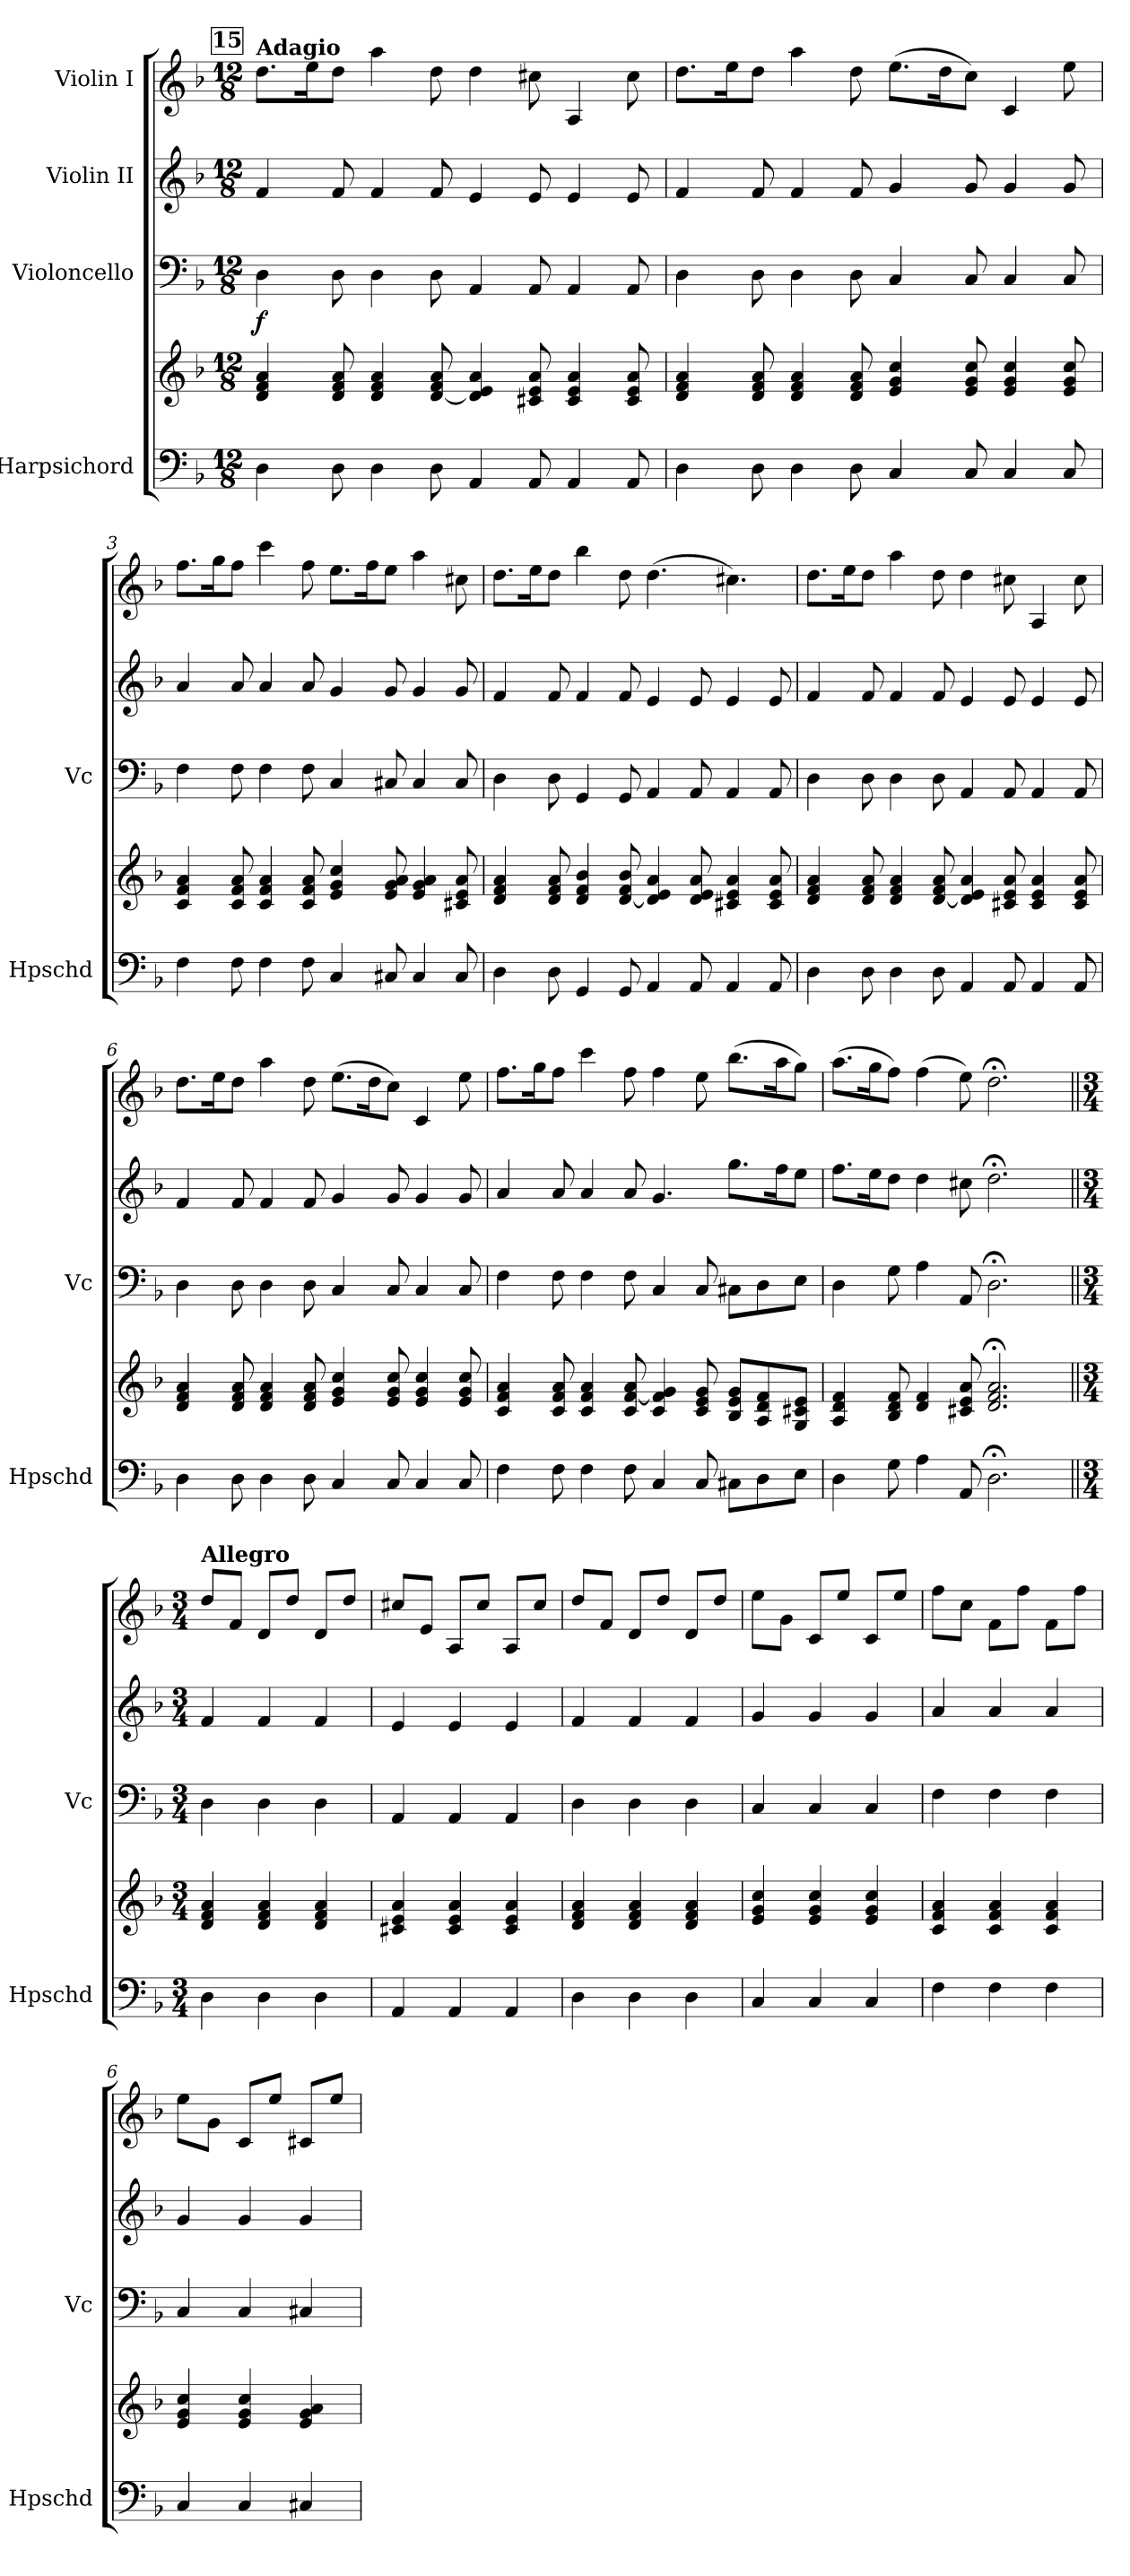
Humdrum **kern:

**kern	**kern	**kern	**dynam	**kern	**kern
*part4	*part4	*part3	*part3	*part2	*part1
*staff5	*staff4	*staff3	*staff3	*staff2	*staff1
*I"Harpsichord	*	*I"Violoncello	*	*I"Violin II	*I"Violin I
*I'Hpschd	*	*I'Vc	*	*	*
!!LO:LB:g=z
*clefF4	*clefG2	*clefF4	*	*clefG2	*clefG2
*k[b-]	*k[b-]	*k[b-]	*	*k[b-]	*k[b-]
*M12/8	*M12/8	*M12/8	*	*M12/8	*M12/8
!!LO:REH:place=s1:a:B:fs=14:t=15
=1	=1	=1	=1	=1	=1
!	!	!	!	!	!LO:TX:a:B:t=Adagio
!	!	!	!LO:DY:b	!	!
4D\	4d/ 4f/ 4a/	4D\	f	4f/	8.dd\L
.	.	.	.	.	16ee\K
8D\	8d/ 8f/ 8a/	8D\	.	8f/	8dd\J
4D\	4d/ 4f/ 4a/	4D\	.	4f/	4aa\
8D\	[8d/ 8f/ 8a/	8D\	.	8f/	8dd\
4AA/	4d/] 4e/ 4a/	4AA/	.	4e/	4dd\
8AA/	8c#X/ 8e/ 8a/	8AA/	.	8e/	8cc#X\
4AA/	4c#/ 4e/ 4a/	4AA/	.	4e/	4A/
8AA/	8c#/ 8e/ 8a/	8AA/	.	8e/	8cc#\
=2	=2	=2	=2	=2	=2
4D\	4d/ 4f/ 4a/	4D\	.	4f/	8.dd\L
.	.	.	.	.	16ee\K
8D\	8d/ 8f/ 8a/	8D\	.	8f/	8dd\J
4D\	4d/ 4f/ 4a/	4D\	.	4f/	4aa\
8D\	8d/ 8f/ 8a/	8D\	.	8f/	8dd\
4C/	4e/ 4g/ 4cc/	4C/	.	4g/	(>8.ee\L
.	.	.	.	.	16dd\K
8C/	8e/ 8g/ 8cc/	8C/	.	8g/	8cc\J)
4C/	4e/ 4g/ 4cc/	4C/	.	4g/	4c/
8C/	8e/ 8g/ 8cc/	8C/	.	8g/	8ee\
=3	=3	=3	=3	=3	=3
4F\	4c/ 4f/ 4a/	4F\	.	4a/	8.ff\L
.	.	.	.	.	16gg\K
8F\	8c/ 8f/ 8a/	8F\	.	8a/	8ff\J
4F\	4c/ 4f/ 4a/	4F\	.	4a/	4ccc\
8F\	8c/ 8f/ 8a/	8F\	.	8a/	8ff\
4C/	4e/ 4g/ 4cc/	4C/	.	4g/	8.ee\L
.	.	.	.	.	16ff\K
8C#X/	8e/ 8g/ 8a/	8C#X/	.	8g/	8ee\J
4C#/	4e/ 4g/ 4a/	4C#/	.	4g/	4aa\
8C#/	8c#X/ 8e/ 8a/	8C#/	.	8g/	8cc#X\
!!LO:LB:g=z
=4	=4	=4	=4	=4	=4
4D\	4d/ 4f/ 4a/	4D\	.	4f/	8.dd\L
.	.	.	.	.	16ee\K
8D\	8d/ 8f/ 8a/	8D\	.	8f/	8dd\J
4GG/	4d/ 4f/ 4b-/	4GG/	.	4f/	4bb-\
8GG/	[8d/ 8f/ 8b-/	8GG/	.	8f/	8dd\
4AA/	4d/] 4e/ 4a/	4AA/	.	4e/	(>4.dd\
8AA/	8d/ 8e/ 8a/	8AA/	.	8e/	.
4AA/	4c#X/ 4e/ 4a/	4AA/	.	4e/	4.cc#X\)
8AA/	8c#/ 8e/ 8a/	8AA/	.	8e/	.
=5	=5	=5	=5	=5	=5
4D\	4d/ 4f/ 4a/	4D\	.	4f/	8.dd\L
.	.	.	.	.	16ee\K
8D\	8d/ 8f/ 8a/	8D\	.	8f/	8dd\J
4D\	4d/ 4f/ 4a/	4D\	.	4f/	4aa\
8D\	[8d/ 8f/ 8a/	8D\	.	8f/	8dd\
4AA/	4d/] 4e/ 4a/	4AA/	.	4e/	4dd\
8AA/	8c#X/ 8e/ 8a/	8AA/	.	8e/	8cc#X\
4AA/	4c#/ 4e/ 4a/	4AA/	.	4e/	4A/
8AA/	8c#/ 8e/ 8a/	8AA/	.	8e/	8cc#\
=6	=6	=6	=6	=6	=6
4D\	4d/ 4f/ 4a/	4D\	.	4f/	8.dd\L
.	.	.	.	.	16ee\K
8D\	8d/ 8f/ 8a/	8D\	.	8f/	8dd\J
4D\	4d/ 4f/ 4a/	4D\	.	4f/	4aa\
8D\	8d/ 8f/ 8a/	8D\	.	8f/	8dd\
4C/	4e/ 4g/ 4cc/	4C/	.	4g/	(>8.ee\L
.	.	.	.	.	16dd\K
8C/	8e/ 8g/ 8cc/	8C/	.	8g/	8cc\J)
4C/	4e/ 4g/ 4cc/	4C/	.	4g/	4c/
8C/	8e/ 8g/ 8cc/	8C/	.	8g/	8ee\
!!LO:PB:g=z
=7	=7	=7	=7	=7	=7
4F\	4c/ 4f/ 4a/	4F\	.	4a/	8.ff\L
.	.	.	.	.	16gg\K
8F\	8c/ 8f/ 8a/	8F\	.	8a/	8ff\J
4F\	4c/ 4f/ 4a/	4F\	.	4a/	4ccc\
8F\	8c/ [8f/ 8a/	8F\	.	8a/	8ff\
4C/	4c/ 4f/] 4g/	4C/	.	4.g/	4ff\
8C/	8c/ 8e/ 8g/	8C/	.	.	8ee\
8C#X\L	8B-/ 8e/ 8g/L	8C#X\L	.	8.gg\L	(>8.bb-\L
8D\	8A/ 8d/ 8f/	8D\	.	.	.
.	.	.	.	16ff\K	16aa\K
8E\J	8G/ 8c#X/ 8e/J	8E\J	.	8ee\J	8gg\J)
=8	=8	=8	=8	=8	=8
4D\	4A/ 4d/ 4f/	4D\	.	8.ff\L	(>8.aa\L
.	.	.	.	16ee\K	16gg\K
8G\	8B-/ 8d/ 8f/	8G\	.	8dd\J	8ff\J)
4A\	4d/ 4f/	4A\	.	4dd\	(>4ff\
8AA/	8c#X/ 8e/ 8a/	8AA/	.	8cc#X\	8ee\)
2.D;<\	2.d/;< 2.f/;< 2.a/;<	2.D;<\	.	2.dd;<\	2.dd;<\
!!LO:LB:g=z
=1||	=1||	=1||	=1||	=1||	=1||
!!LO:REH:place=s1:a:B:fs=14:t=16
*M3/4	*M3/4	*M3/4	*	*M3/4	*M3/4
!	!	!	!	!	!LO:TX:a:B:t=Allegro
4D\	4d/ 4f/ 4a/	4D\	.	4f/	8dd/L
.	.	.	.	.	8f/J
4D\	4d/ 4f/ 4a/	4D\	.	4f/	8d/L
.	.	.	.	.	8dd/J
4D\	4d/ 4f/ 4a/	4D\	.	4f/	8d/L
.	.	.	.	.	8dd/J
=2	=2	=2	=2	=2	=2
4AA/	4c#X/ 4e/ 4a/	4AA/	.	4e/	8cc#X/L
.	.	.	.	.	8e/J
4AA/	4c#/ 4e/ 4a/	4AA/	.	4e/	8A/L
.	.	.	.	.	8cc#/J
4AA/	4c#/ 4e/ 4a/	4AA/	.	4e/	8A/L
.	.	.	.	.	8cc#/J
=3	=3	=3	=3	=3	=3
4D\	4d/ 4f/ 4a/	4D\	.	4f/	8dd/L
.	.	.	.	.	8f/J
4D\	4d/ 4f/ 4a/	4D\	.	4f/	8d/L
.	.	.	.	.	8dd/J
4D\	4d/ 4f/ 4a/	4D\	.	4f/	8d/L
.	.	.	.	.	8dd/J
=4	=4	=4	=4	=4	=4
4C/	4e/ 4g/ 4cc/	4C/	.	4g/	8ee\L
.	.	.	.	.	8g\J
4C/	4e/ 4g/ 4cc/	4C/	.	4g/	8c/L
.	.	.	.	.	8ee/J
4C/	4e/ 4g/ 4cc/	4C/	.	4g/	8c/L
.	.	.	.	.	8ee/J
=5	=5	=5	=5	=5	=5
4F\	4c/ 4f/ 4a/	4F\	.	4a/	8ff\L
.	.	.	.	.	8cc\J
4F\	4c/ 4f/ 4a/	4F\	.	4a/	8f\L
.	.	.	.	.	8ff\J
4F\	4c/ 4f/ 4a/	4F\	.	4a/	8f\L
.	.	.	.	.	8ff\J
=6	=6	=6	=6	=6	=6
4C/	4e/ 4g/ 4cc/	4C/	.	4g/	8ee\L
.	.	.	.	.	8g\J
4C/	4e/ 4g/ 4cc/	4C/	.	4g/	8c/L
.	.	.	.	.	8ee/J
4C#X/	4e/ 4g/ 4a/	4C#X/	.	4g/	8c#X/L
.	.	.	.	.	8ee/J
=	=	=	=	=	=
*-	*-	*-	*-	*-	*-
